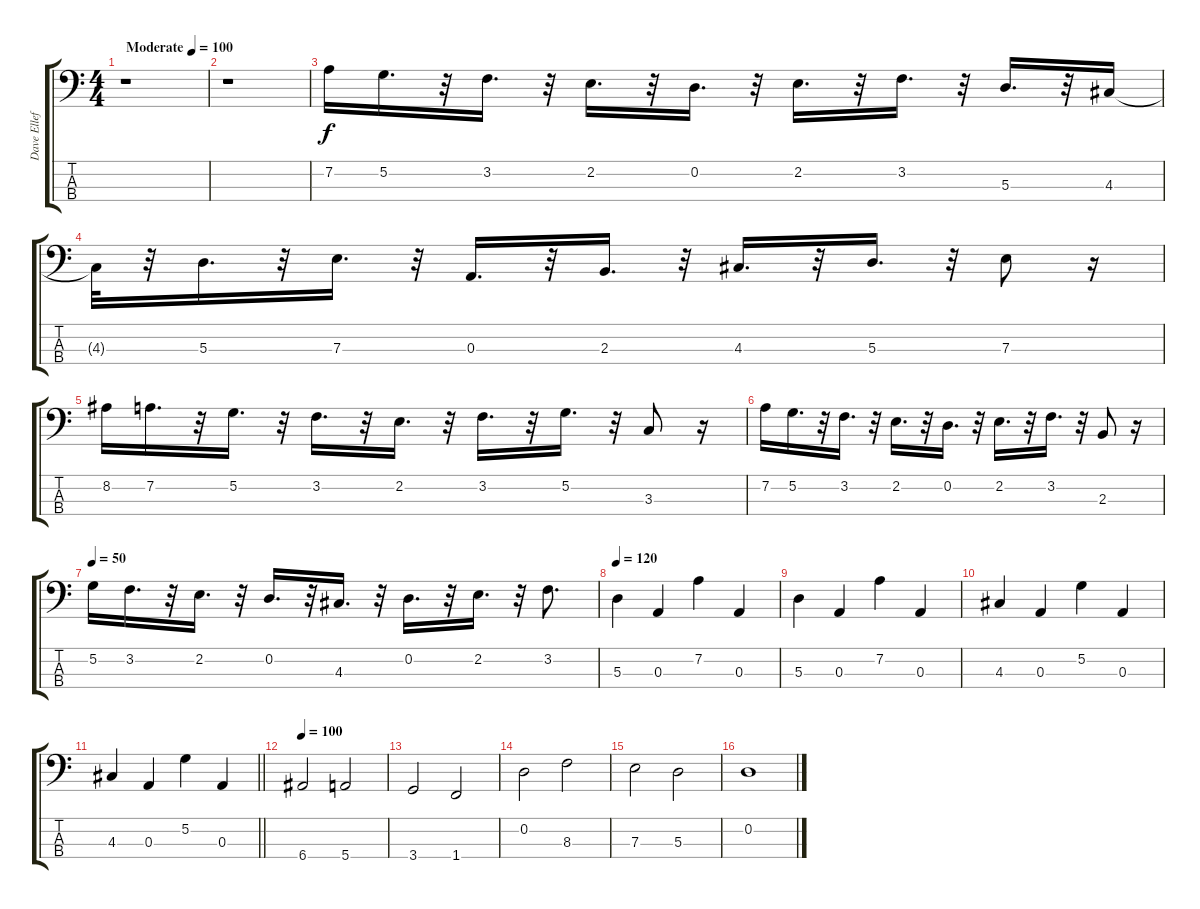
\track ("Dave Ellefson" "Dave Ellef") {instrument electricbasspick}
\staff {score tabs}
\tuning (G2 D2 A1 E1) {hide}
\ts (4 4)
\tempo (100 "Moderate")
\clef f4
\ks c
r.1{dy f instrument electricbasspick} |
r.1 |
7.2.16 5.2.16{d} r.32 3.2.16{d} r.32 2.2.16{d} r.32 0.2.16{d} r.32 2.2.16{d} r.32 3.2.16{d} r.32 5.3.16{d} r.32 4.3.16 |
4.3{t}.32 r.32 5.3.16{d} r.32 7.3.16{d} r.32 0.3.16{d} r.32 2.3.16{d} r.32 4.3.16{d} r.32 5.3.16{d} r.32 7.3.8 r.16 |
8.2.16 7.2.16{d} r.32 5.2.16{d} r.32 3.2.16{d} r.32 2.2.16{d} r.32 3.2.16{d} r.32 5.2.16{d} r.32 3.3.8 r.16 |
7.2.16 5.2.16{d} r.32 3.2.16{d} r.32 2.2.16{d} r.32 0.2.16{d} r.32 2.2.16{d} r.32 3.2.16{d} r.32 2.3.8 r.16 |
\tempo 50
5.2.16 3.2.16{d} r.32 2.2.16{d} r.32 0.2.16{d} r.32 4.3.16{d} r.32 0.2.16{d} r.32 2.2.16{d} r.32 3.2.8{d} |
\tempo 120
5.3.4 0.3.4 7.2.4 0.3.4 |
5.3.4 0.3.4 7.2.4 0.3.4 |
4.3.4 0.3.4 5.2.4 0.3.4 |
\barLineRight lightlight
4.3.4 0.3.4 5.2.4 0.3.4 |
\tempo 100
6.4.2 5.4.2 |
3.4.2 1.4.2 |
0.2.2 8.3.2 |
7.3.2 5.3.2 |
0.2.1
